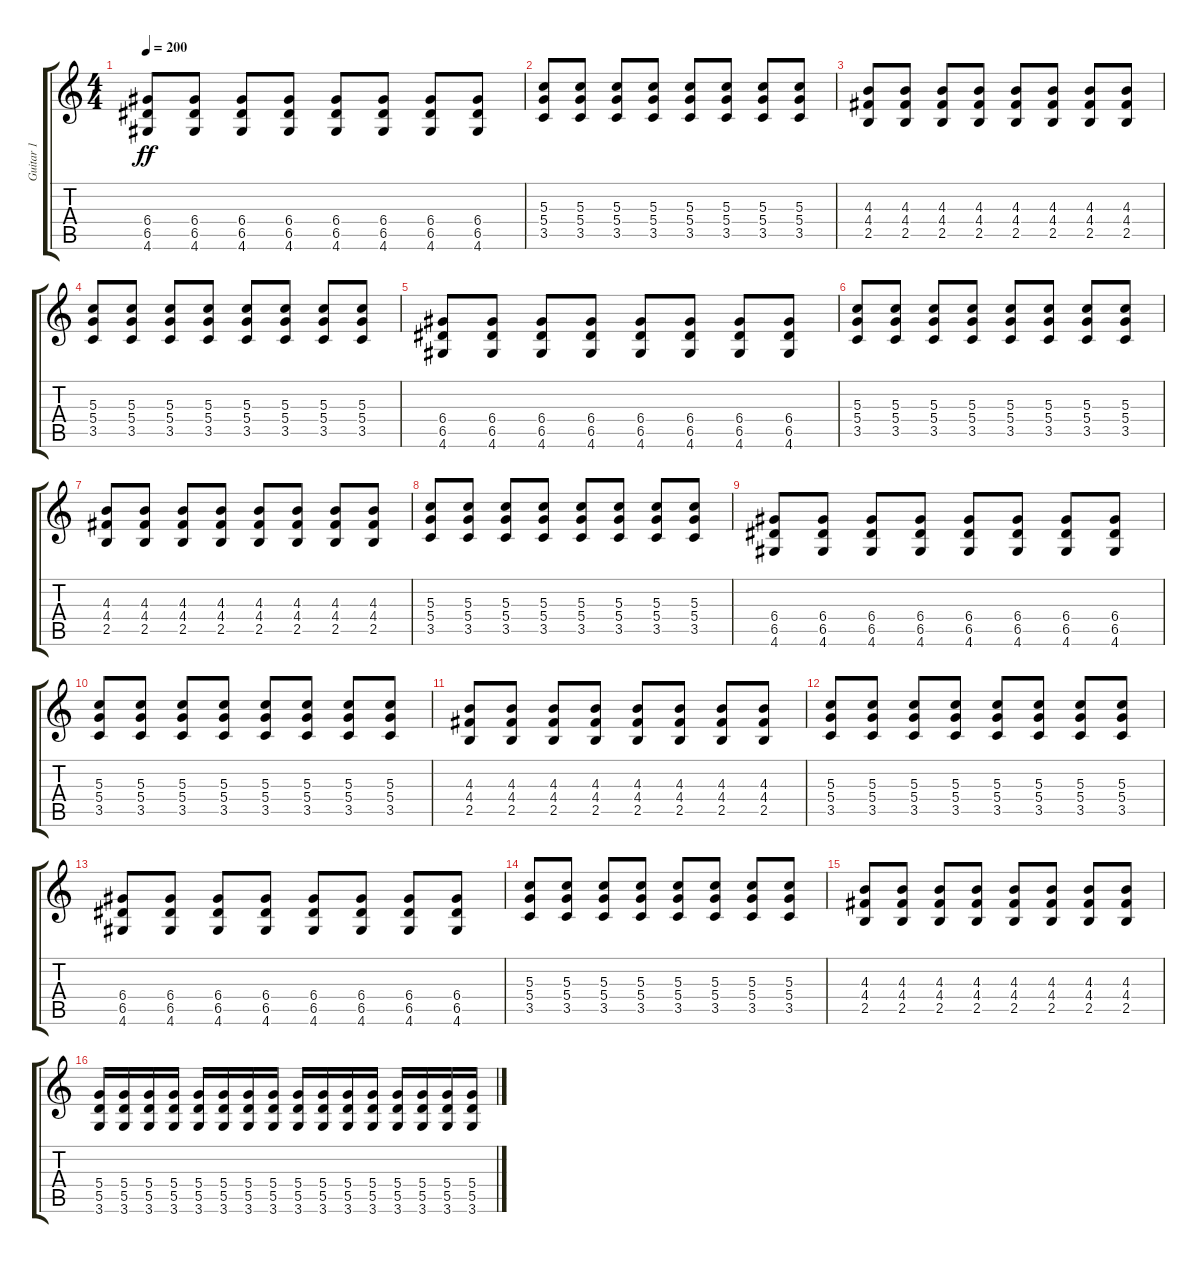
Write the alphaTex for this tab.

\track ("Guitar 1" "Guitar 1") {instrument distortionguitar}
\staff {score tabs}
\tuning (E4 B3 G3 D3 A2 E2) {hide}
\ts (4 4)
\tempo 200
\clef g2
\ks c
(6.4 6.5 4.6).8{dy ff} (6.4 6.5 4.6).8 (6.4 6.5 4.6).8 (6.4 6.5 4.6).8 (6.4 6.5 4.6).8 (6.4 6.5 4.6).8 (6.4 6.5 4.6).8 (6.4 6.5 4.6).8 |
(5.3 5.4 3.5).8 (5.3 5.4 3.5).8 (5.3 5.4 3.5).8 (5.3 5.4 3.5).8 (5.3 5.4 3.5).8 (5.3 5.4 3.5).8 (5.3 5.4 3.5).8 (5.3 5.4 3.5).8 |
(4.3 4.4 2.5).8 (4.3 4.4 2.5).8 (4.3 4.4 2.5).8 (4.3 4.4 2.5).8 (4.3 4.4 2.5).8 (4.3 4.4 2.5).8 (4.3 4.4 2.5).8 (4.3 4.4 2.5).8 |
(5.3 5.4 3.5).8 (5.3 5.4 3.5).8 (5.3 5.4 3.5).8 (5.3 5.4 3.5).8 (5.3 5.4 3.5).8 (5.3 5.4 3.5).8 (5.3 5.4 3.5).8 (5.3 5.4 3.5).8 |
(6.4 6.5 4.6).8 (6.4 6.5 4.6).8 (6.4 6.5 4.6).8 (6.4 6.5 4.6).8 (6.4 6.5 4.6).8 (6.4 6.5 4.6).8 (6.4 6.5 4.6).8 (6.4 6.5 4.6).8 |
(5.3 5.4 3.5).8 (5.3 5.4 3.5).8 (5.3 5.4 3.5).8 (5.3 5.4 3.5).8 (5.3 5.4 3.5).8 (5.3 5.4 3.5).8 (5.3 5.4 3.5).8 (5.3 5.4 3.5).8 |
(4.3 4.4 2.5).8 (4.3 4.4 2.5).8 (4.3 4.4 2.5).8 (4.3 4.4 2.5).8 (4.3 4.4 2.5).8 (4.3 4.4 2.5).8 (4.3 4.4 2.5).8 (4.3 4.4 2.5).8 |
(5.3 5.4 3.5).8 (5.3 5.4 3.5).8 (5.3 5.4 3.5).8 (5.3 5.4 3.5).8 (5.3 5.4 3.5).8 (5.3 5.4 3.5).8 (5.3 5.4 3.5).8 (5.3 5.4 3.5).8 |
(6.4 6.5 4.6).8 (6.4 6.5 4.6).8 (6.4 6.5 4.6).8 (6.4 6.5 4.6).8 (6.4 6.5 4.6).8 (6.4 6.5 4.6).8 (6.4 6.5 4.6).8 (6.4 6.5 4.6).8 |
(5.3 5.4 3.5).8 (5.3 5.4 3.5).8 (5.3 5.4 3.5).8 (5.3 5.4 3.5).8 (5.3 5.4 3.5).8 (5.3 5.4 3.5).8 (5.3 5.4 3.5).8 (5.3 5.4 3.5).8 |
(4.3 4.4 2.5).8 (4.3 4.4 2.5).8 (4.3 4.4 2.5).8 (4.3 4.4 2.5).8 (4.3 4.4 2.5).8 (4.3 4.4 2.5).8 (4.3 4.4 2.5).8 (4.3 4.4 2.5).8 |
(5.3 5.4 3.5).8 (5.3 5.4 3.5).8 (5.3 5.4 3.5).8 (5.3 5.4 3.5).8 (5.3 5.4 3.5).8 (5.3 5.4 3.5).8 (5.3 5.4 3.5).8 (5.3 5.4 3.5).8 |
(6.4 6.5 4.6).8 (6.4 6.5 4.6).8 (6.4 6.5 4.6).8 (6.4 6.5 4.6).8 (6.4 6.5 4.6).8 (6.4 6.5 4.6).8 (6.4 6.5 4.6).8 (6.4 6.5 4.6).8 |
(5.3 5.4 3.5).8 (5.3 5.4 3.5).8 (5.3 5.4 3.5).8 (5.3 5.4 3.5).8 (5.3 5.4 3.5).8 (5.3 5.4 3.5).8 (5.3 5.4 3.5).8 (5.3 5.4 3.5).8 |
(4.3 4.4 2.5).8 (4.3 4.4 2.5).8 (4.3 4.4 2.5).8 (4.3 4.4 2.5).8 (4.3 4.4 2.5).8 (4.3 4.4 2.5).8 (4.3 4.4 2.5).8 (4.3 4.4 2.5).8 |
(5.4 5.5 3.6).16 (5.4 5.5 3.6).16 (5.4 5.5 3.6).16 (5.4 5.5 3.6).16 (5.4 5.5 3.6).16 (5.4 5.5 3.6).16 (5.4 5.5 3.6).16 (5.4 5.5 3.6).16 (5.4 5.5 3.6).16 (5.4 5.5 3.6).16 (5.4 5.5 3.6).16 (5.4 5.5 3.6).16 (5.4 5.5 3.6).16 (5.4 5.5 3.6).16 (5.4 5.5 3.6).16 (5.4 5.5 3.6).16
